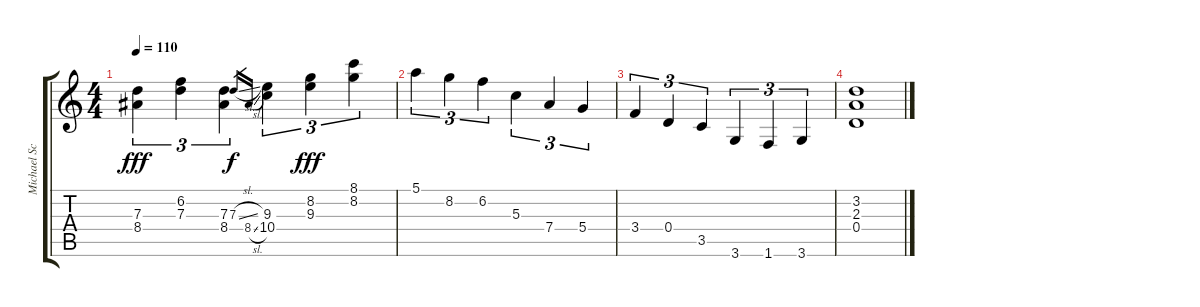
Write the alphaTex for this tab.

\track ("Michael Schenker" "Michael Sc") {instrument distortionguitar}
\staff {score tabs}
\tuning (E4 B3 G3 D3 A2 E2) {hide}
\ts (4 4)
\tempo 110
\clef g2
\ks c
(7.3 8.4).4{tu (3 2) dy fff} (6.2 7.3).4{tu (3 2)} (7.3 8.4).4{tu (3 2)} 7.3{sl}.16{gr dy f} 8.4{sl}.16{gr} (9.3 10.4).4{tu (3 2)} (8.2 9.3).4{tu (3 2) dy fff} (8.1 8.2).4{tu (3 2)} |
5.1.4{tu (3 2)} 8.2.4{tu (3 2)} 6.2.4{tu (3 2)} 5.3.4{tu (3 2)} 7.4.4{tu (3 2)} 5.4.4{tu (3 2)} |
3.4.4{tu (3 2)} 0.4.4{tu (3 2)} 3.5.4{tu (3 2)} 3.6.4{tu (3 2)} 1.6.4{tu (3 2)} 3.6.4{tu (3 2)} |
(3.2 2.3 0.4).1
